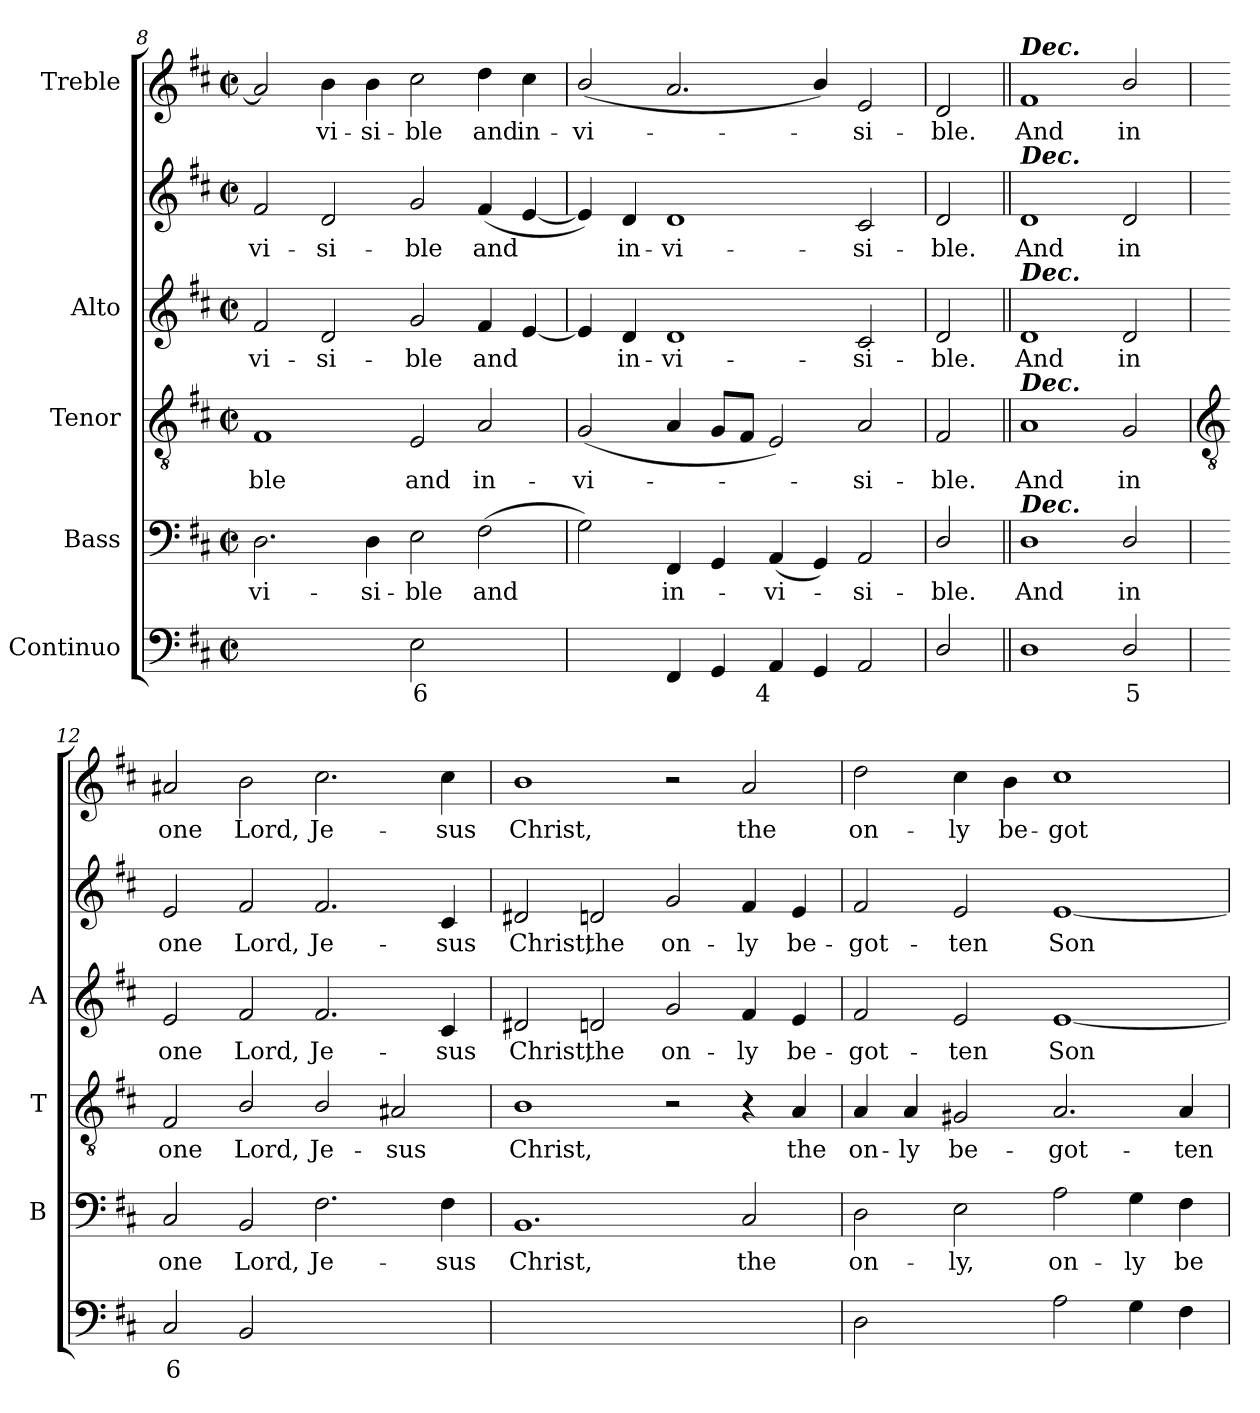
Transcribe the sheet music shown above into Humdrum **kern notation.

**kern	**text	**text	**kern	**text	**kern	**text	**kern	**text	**kern	**text	**kern	**text
*part5	*part5	*part5	*part4	*part4	*part3	*part3	*part2	*part2	*part2	*part2	*part1	*part1
*staff6	*staff6	*staff6	*staff5	*staff5	*staff4	*staff4	*staff3	*staff3	*staff2	*staff2	*staff1	*staff1
*I"Continuo	*	*	*I"Bass	*	*I"Tenor	*	*I"Alto	*	*	*	*I"Treble	*
*	*	*	*I'B	*	*I'T	*	*I'A	*	*	*	*	*
*clefF4	*	*	*clefF4	*	*clefGv2	*	*	*	*clefG2	*	*clefG2	*
*k[f#c#]	*	*	*k[f#c#]	*	*k[f#c#]	*	*k[f#c#]	*	*k[f#c#]	*	*k[f#c#]	*
*D:	*	*	*D:	*	*D:	*	*D:	*	*D:	*	*D:	*
*M4/2	*	*	*M4/2	*	*M4/2	*	*M4/2	*	*M4/2	*	*M4/2	*
*met(c|)	*	*	*met(c|)	*	*met(c|)	*	*met(c|)	*	*met(c|)	*	*met(c|)	*
=8	=8	=8	=8	=8	=8	=8	=8	=8	=8	=8	=8	=8
!	!LO:LY:b	!	!	!LO:LY:b	!	!LO:LY:b	!	!LO:LY:b	!	!LO:LY:b	!	!
[2Dyy	5	.	2.D	vi-	1F#	-ble	2f#	vi-	2f#	vi-	2a]	.
!	!LO:LY:b	!	!	!	!	!	!	!LO:LY:b	!	!LO:LY:b	!	!LO:LY:b
2Dyy]	6	.	.	.	.	.	2d	-si-	2d	-si-	4b	vi-
!	!	!	!	!LO:LY:b	!	!	!	!	!	!	!	!LO:LY:b
.	.	.	4D	-si-	.	.	.	.	.	.	4b	-si-
!	!LO:LY:b	!	!	!LO:LY:b	!	!LO:LY:b	!	!LO:LY:b	!	!LO:LY:b	!	!LO:LY:b
2E	6	.	2E	-ble	2E	and	2g	-ble	2g	-ble	2cc#	-ble
!	!LO:LY:b	!	!	!LO:LY:b	!	!LO:LY:b	!	!LO:LY:b	!	!LO:LY:b	!	!LO:LY:b
[4F#yy	6	.	(>2F#	and	2A	in-	4f#	and	(<4f#	and	4dd	and
!	!LO:LY:b	!	!	!	!	!	!	!	!	!	!	!LO:LY:b
4F#yy]	5	.	.	.	.	.	[4e	.	[4e	.	4cc#	in-
=9	=9	=9	=9	=9	=9	=9	=9	=9	=9	=9	=9	=9
!	!LO:LY:b	!	!	!	!	!LO:LY:b	!	!	!	!	!	!LO:LY:b
[4Gyy	5	.	2G)	.	(<2G	-vi-	4e]	.	4e])	.	(<2b/	-vi-
!	!LO:LY:b	!	!	!	!	!	!	!LO:LY:b	!	!LO:LY:b	!	!
4Gyy]	6	.	.	.	.	.	4d	in-	4d	in-	.	.
!	!	!	!	!LO:LY:b	!	!	!	!LO:LY:b	!	!LO:LY:b	!	!
4FF#	.	.	4FF#	in-	4A	.	1d	-vi-	1d	-vi-	2.a	.
4GG	.	.	4GG	.	8GL	.	.	.	.	.	.	.
.	.	.	.	.	8F#J	.	.	.	.	.	.	.
!	!LO:LY:b	!	!	!LO:LY:b	!	!	!	!	!	!	!	!
4AA	4	.	(<4AA	vi-	2E)	.	.	.	.	.	.	.
4GG	.	.	4GG)	.	.	.	.	.	.	.	4b/)	.
!	!	!	!	!LO:LY:b	!	!LO:LY:b	!	!LO:LY:b	!	!LO:LY:b	!	!LO:LY:b
2AA	.	.	2AA	si-	2A	si-	2c#	-si-	2c#	-si-	2e	si-
=10	=10	=10	=10	=10	=10	=10	=10	=10	=10	=10	=10	=10
!	!	!	!	!LO:LY:b	!	!LO:LY:b	!	!LO:LY:b	!	!LO:LY:b	!	!LO:LY:b
2D/	.	.	2D/	-ble.	2F#	-ble.	2d	-ble.	2d	-ble.	2d	-ble.
=11||	=11||	=11||	=11||	=11||	=11||	=11||	=11||	=11||	=11||	=11||	=11||	=11||
!	!	!	!	!	!	!	!	!	!	!	!LO:TX:a:Bi:t=Dec.	!
!	!	!	!	!	!	!	!	!	!LO:TX:a:Bi:t=Dec.	!	!	!
!	!	!	!	!	!	!	!LO:TX:a:Bi:t=Dec.	!	!	!	!	!
!	!	!	!	!	!LO:TX:a:Bi:t=Dec.	!	!	!	!	!	!	!
!	!	!	!LO:TX:a:Bi:t=Dec.	!	!	!	!	!	!	!	!	!
!	!	!	!	!LO:LY:b	!	!LO:LY:b	!	!LO:LY:b	!	!LO:LY:b	!	!LO:LY:b
1D	.	.	1D	And	1A	And	1d	And	1d	And	1f#	And
!	!LO:LY:b	!	!	!LO:LY:b	!	!LO:LY:b	!	!LO:LY:b	!	!LO:LY:b	!	!LO:LY:b
2D/	5	.	2D/	in	2G	in	2d	in	2d	in	2b/	in
!!LO:LB:g=z
=12	=12	=12	=12	=12	=12	=12	=12	=12	=12	=12	=12	=12
*	*	*	*	*	*clefGv2	*	*	*	*	*	*	*
!	!LO:LY:b	!	!	!LO:LY:b	!	!LO:LY:b	!	!LO:LY:b	!	!LO:LY:b	!	!LO:LY:b
2C#	6	.	2C#	one	2F#	one	2e	one	2e	one	2a#X	one
!	!	!	!	!LO:LY:b	!	!LO:LY:b	!	!LO:LY:b	!	!LO:LY:b	!	!LO:LY:b
2BB	.	.	2BB	Lord,	2B/	Lord,	2f#	Lord,	2f#	Lord,	2b	Lord,
!	!LO:LY:b	!	!	!LO:LY:b	!	!LO:LY:b	!	!LO:LY:b	!	!LO:LY:b	!	!LO:LY:b
[2F#yy	4	.	2.F#	Je-	2B/	Je-	2.f#	Je-	2.f#	Je-	2.cc#	Je-
!	!LO:LY:b	!	!	!	!	!LO:LY:b	!	!	!	!	!	!
2F#yy]	3	.	.	.	2A#X	-sus	.	.	.	.	.	.
!	!	!	!	!LO:LY:b	!	!	!	!LO:LY:b	!	!LO:LY:b	!	!LO:LY:b
.	.	.	4F#	-sus	.	.	4c#	-sus	4c#	-sus	4cc#	-sus
=13	=13	=13	=13	=13	=13	=13	=13	=13	=13	=13	=13	=13
!	!	!	!	!LO:LY:b	!	!LO:LY:b	!	!LO:LY:b	!	!LO:LY:b	!	!LO:LY:b
[2BByy	.	.	1.BB	Christ,	1B	Christ,	2d#X	Christ,	2d#X	Christ,	1b	Christ,
!	!	!	!	!	!	!	!	!LO:LY:b	!	!LO:LY:b	!	!
2BByy_	.	.	.	.	.	.	2dn	the	2dn	the	.	.
!	!LO:LY:b	!	!	!	!	!	!	!LO:LY:b	!	!LO:LY:b	!	!
2BByy]	6	.	.	.	2r	.	2g	on-	2g	on-	2r	.
!	!LO:LY:b	!LO:LY:b	!	!LO:LY:b	!	!	!	!LO:LY:b	!	!LO:LY:b	!	!LO:LY:b
[4C#yy	6	4	2C#	the	4r	.	4f#	-ly	4f#	-ly	2a	the
!	!	!LO:LY:b	!	!	!	!LO:LY:b	!	!LO:LY:b	!	!LO:LY:b	!	!
4C#yy]	.	3	.	.	4A	the	4e	be-	4e	be-	.	.
=14	=14	=14	=14	=14	=14	=14	=14	=14	=14	=14	=14	=14
!	!	!	!	!LO:LY:b	!	!LO:LY:b	!	!LO:LY:b	!	!LO:LY:b	!	!LO:LY:b
2D	.	.	2D	on-	4A	on-	2f#	-got-	2f#	-got-	2dd	on-
!	!	!	!	!	!	!LO:LY:b	!	!	!	!	!	!
.	.	.	.	.	4A	-ly	.	.	.	.	.	.
!	!LO:LY:b	!LO:LY:b	!	!LO:LY:b	!	!LO:LY:b	!	!LO:LY:b	!	!LO:LY:b	!	!LO:LY:b
[4Eyy	6	3	2E	-ly,	2G#X	be-	2e	-ten	2e	-ten	4cc#	-ly
!	!LO:LY:b	!	!	!	!	!	!	!	!	!	!	!LO:LY:b
4Eyy]	5	.	.	.	.	.	.	.	.	.	4b	be-
!	!	!	!	!LO:LY:b	!	!LO:LY:b	!	!LO:LY:b	!	!LO:LY:b	!	!LO:LY:b
2A	.	.	2A	on-	2.A	-got-	[1e	Son	[1e	Son	1cc#	-got-
!	!	!	!	!LO:LY:b	!	!	!	!	!	!	!	!
4G	.	.	4G	-ly	.	.	.	.	.	.	.	.
!	!	!	!	!LO:LY:b	!	!LO:LY:b	!	!	!	!	!	!
4F#	.	.	4F#	be-	4A	-ten	.	.	.	.	.	.
=	=	=	=	=	=	=	=	=	=	=	=	=
*-	*-	*-	*-	*-	*-	*-	*-	*-	*-	*-	*-	*-
